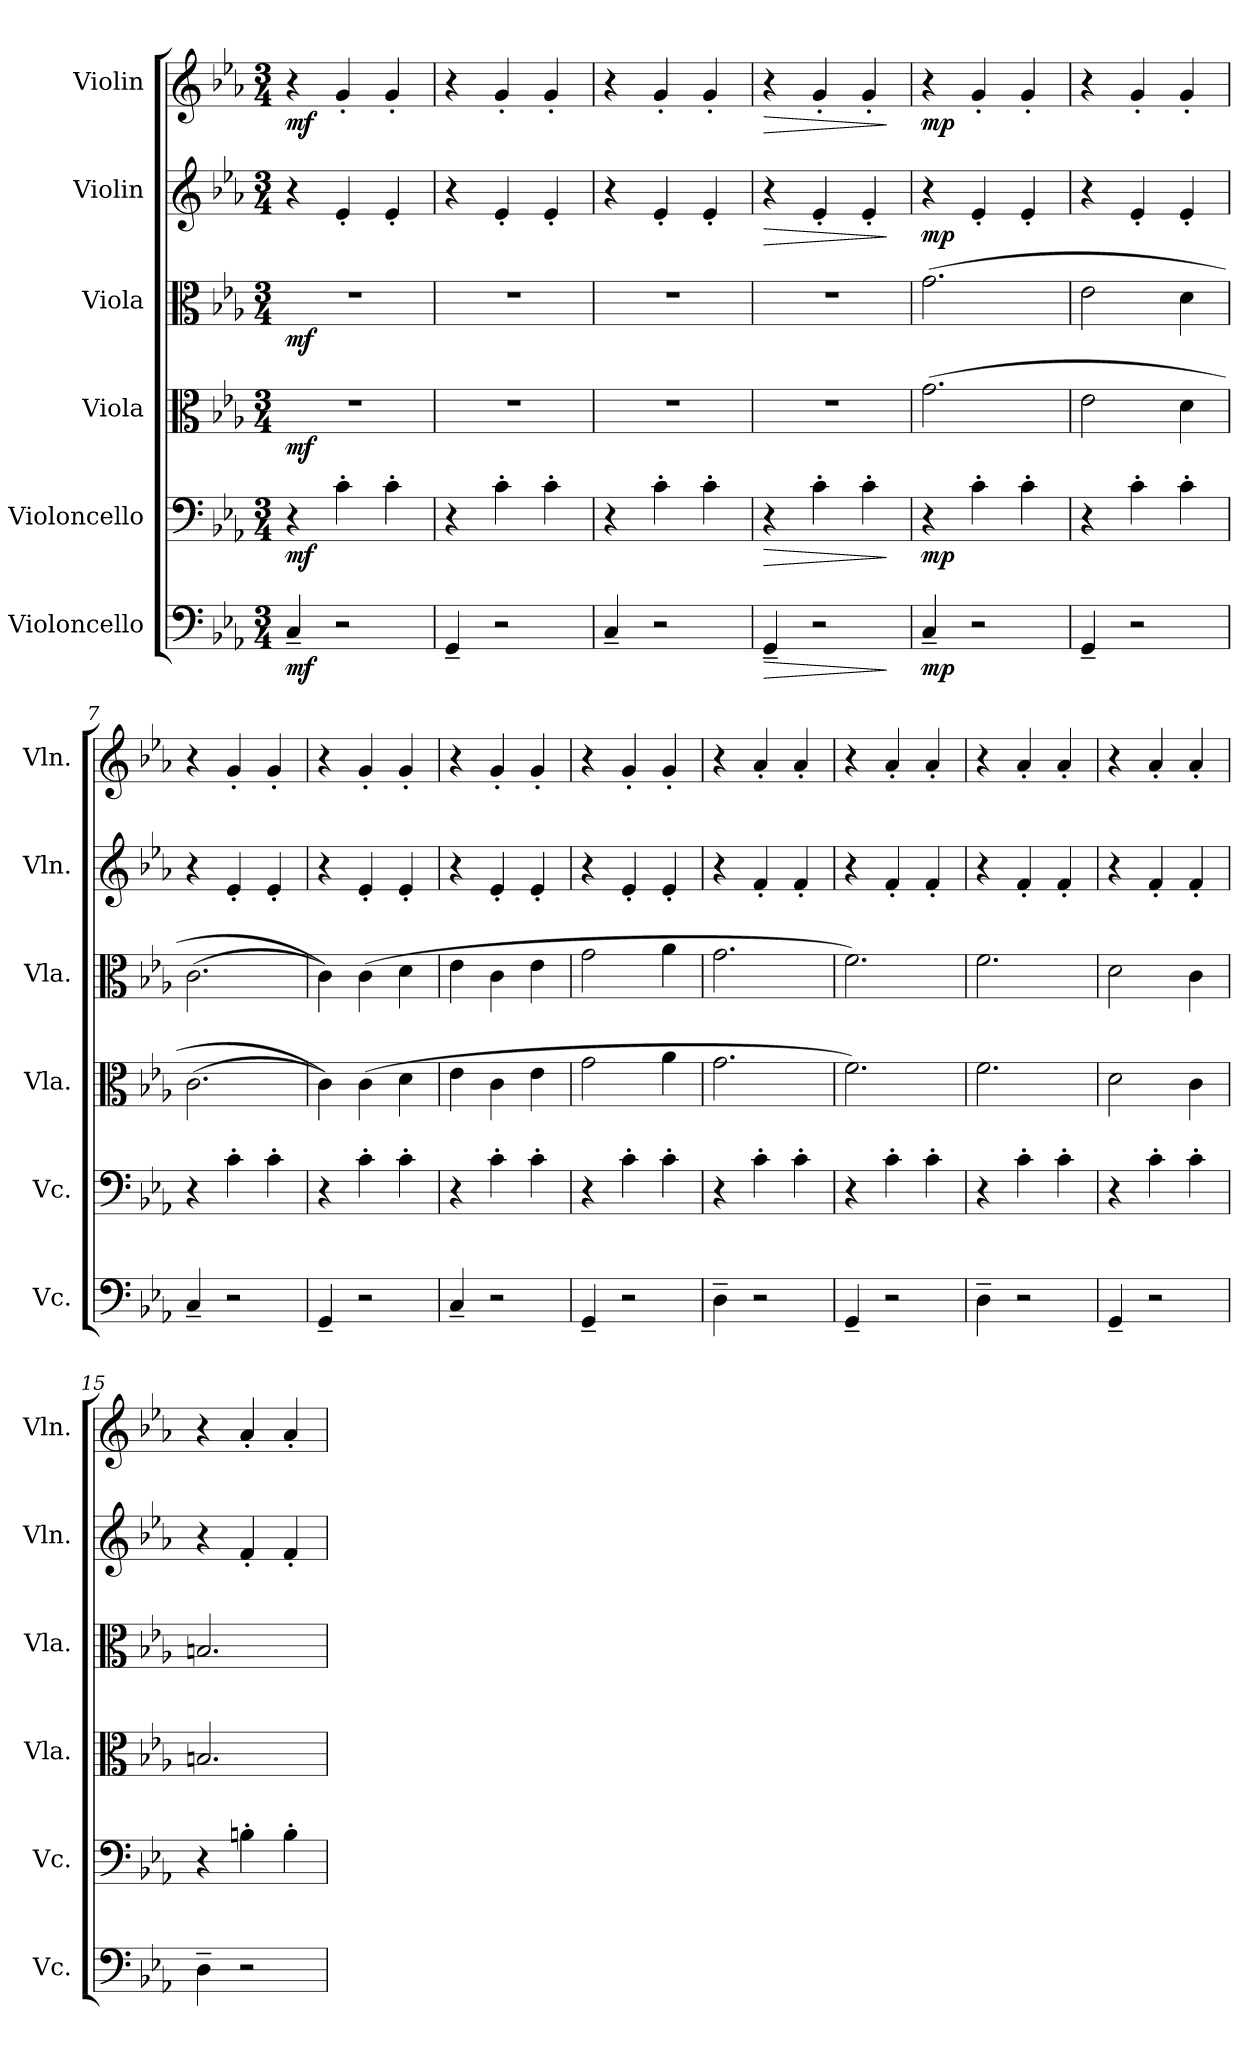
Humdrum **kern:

**kern	**dynam	**kern	**dynam	**kern	**dynam	**kern	**dynam	**kern	**dynam	**kern	**dynam
*part6	*part6	*part5	*part5	*part4	*part4	*part3	*part3	*part2	*part2	*part1	*part1
*staff6	*staff6	*staff5	*staff5	*staff4	*staff4	*staff3	*staff3	*staff2	*staff2	*staff1	*staff1
*I"Violoncello	*	*I"Violoncello	*	*I"Viola	*	*I"Viola	*	*I"Violin	*	*I"Violin	*
*I'Vc.	*	*I'Vc.	*	*I'Vla.	*	*I'Vla.	*	*I'Vln.	*	*I'Vln.	*
*clefF4	*	*clefF4	*	*clefC3	*	*clefC3	*	*clefG2	*	*clefG2	*
*k[b-e-a-]	*	*k[b-e-a-]	*	*k[b-e-a-]	*	*k[b-e-a-]	*	*k[b-e-a-]	*	*k[b-e-a-]	*
*M3/4	*	*M3/4	*	*M3/4	*	*M3/4	*	*M3/4	*	*M3/4	*
*MM180	*	*MM180	*	*MM180	*	*MM180	*	*MM180	*	*MM180	*
=1	=1	=1	=1	=1	=1	=1	=1	=1	=1	=1	=1
!	!LO:DY:b	!	!LO:DY:b	!	!LO:DY:b	!	!LO:DY:b	!	!LO:DY:b	!	!
!	!	!	!	!	!	!	!	!	!LO:DY:n=1:b	!	!LO:DY:b
4C~/	mf	4r	mf	2.r	mf	2.r	mf	4r	mf mf	4r	mf
2r	.	4c'\	.	.	.	.	.	4e-'/	.	4g'/	.
.	.	4c'\	.	.	.	.	.	4e-'/	.	4g'/	.
=2	=2	=2	=2	=2	=2	=2	=2	=2	=2	=2	=2
4GG~/	.	4r	.	2.r	.	2.r	.	4r	.	4r	.
2r	.	4c'\	.	.	.	.	.	4e-'/	.	4g'/	.
.	.	4c'\	.	.	.	.	.	4e-'/	.	4g'/	.
=3	=3	=3	=3	=3	=3	=3	=3	=3	=3	=3	=3
4C~/	.	4r	.	2.r	.	2.r	.	4r	.	4r	.
2r	.	4c'\	.	.	.	.	.	4e-'/	.	4g'/	.
.	.	4c'\	.	.	.	.	.	4e-'/	.	4g'/	.
=4	=4	=4	=4	=4	=4	=4	=4	=4	=4	=4	=4
!	!LO:HP:b	!	!LO:HP:b	!	!	!	!	!	!LO:HP:b	!	!LO:HP:b
4GG~/	>	4r	>	2.r	.	2.r	.	4r	>	4r	>
2r	.	4c'\	.	.	.	.	.	4e-'/	.	4g'/	.
.	.	4c'\	.	.	.	.	.	4e-'/	.	4g'/	.
.	]	.	]	.	.	.	.	.	]	.	]
=5	=5	=5	=5	=5	=5	=5	=5	=5	=5	=5	=5
!	!LO:DY:b	!	!LO:DY:b	!	!	!	!	!	!LO:DY:b	!	!LO:DY:b
4C~/	mp	4r	mp	(>2.g\	.	(>2.g\	.	4r	mp	4r	mp
2r	.	4c'\	.	.	.	.	.	4e-'/	.	4g'/	.
.	.	4c'\	.	.	.	.	.	4e-'/	.	4g'/	.
=6	=6	=6	=6	=6	=6	=6	=6	=6	=6	=6	=6
4GG~/	.	4r	.	2e-\	.	2e-\	.	4r	.	4r	.
2r	.	4c'\	.	.	.	.	.	4e-'/	.	4g'/	.
.	.	4c'\	.	4d\	.	4d\	.	4e-'/	.	4g'/	.
=7	=7	=7	=7	=7	=7	=7	=7	=7	=7	=7	=7
4C~/	.	4r	.	(>2.c\	.	(>2.c\	.	4r	.	4r	.
2r	.	4c'\	.	.	.	.	.	4e-'/	.	4g'/	.
.	.	4c'\	.	.	.	.	.	4e-'/	.	4g'/	.
=8	=8	=8	=8	=8	=8	=8	=8	=8	=8	=8	=8
4GG~/	.	4r	.	4c\))	.	4c\))	.	4r	.	4r	.
2r	.	4c'\	.	(>4c\	.	(>4c\	.	4e-'/	.	4g'/	.
.	.	4c'\	.	4d\	.	4d\	.	4e-'/	.	4g'/	.
=9	=9	=9	=9	=9	=9	=9	=9	=9	=9	=9	=9
4C~/	.	4r	.	4e-\	.	4e-\	.	4r	.	4r	.
2r	.	4c'\	.	4c\	.	4c\	.	4e-'/	.	4g'/	.
.	.	4c'\	.	4e-\	.	4e-\	.	4e-'/	.	4g'/	.
=10	=10	=10	=10	=10	=10	=10	=10	=10	=10	=10	=10
4GG~/	.	4r	.	2g\	.	2g\	.	4r	.	4r	.
2r	.	4c'\	.	.	.	.	.	4e-'/	.	4g'/	.
.	.	4c'\	.	4a-\	.	4a-\	.	4e-'/	.	4g'/	.
!!LO:LB:g=z
=11	=11	=11	=11	=11	=11	=11	=11	=11	=11	=11	=11
4D~\	.	4r	.	2.g\	.	2.g\	.	4r	.	4r	.
2r	.	4c'\	.	.	.	.	.	4f'/	.	4a-'/	.
.	.	4c'\	.	.	.	.	.	4f'/	.	4a-'/	.
=12	=12	=12	=12	=12	=12	=12	=12	=12	=12	=12	=12
4GG~/	.	4r	.	2.f\)	.	2.f\)	.	4r	.	4r	.
2r	.	4c'\	.	.	.	.	.	4f'/	.	4a-'/	.
.	.	4c'\	.	.	.	.	.	4f'/	.	4a-'/	.
=13	=13	=13	=13	=13	=13	=13	=13	=13	=13	=13	=13
4D~\	.	4r	.	2.f\	.	2.f\	.	4r	.	4r	.
2r	.	4c'\	.	.	.	.	.	4f'/	.	4a-'/	.
.	.	4c'\	.	.	.	.	.	4f'/	.	4a-'/	.
=14	=14	=14	=14	=14	=14	=14	=14	=14	=14	=14	=14
4GG~/	.	4r	.	2d\	.	2d\	.	4r	.	4r	.
2r	.	4c'\	.	.	.	.	.	4f'/	.	4a-'/	.
.	.	4c'\	.	4c\	.	4c\	.	4f'/	.	4a-'/	.
=15	=15	=15	=15	=15	=15	=15	=15	=15	=15	=15	=15
4D~\	.	4r	.	2.Bn/	.	2.Bn/	.	4r	.	4r	.
2r	.	4Bn'\	.	.	.	.	.	4f'/	.	4a-'/	.
.	.	4B'\	.	.	.	.	.	4f'/	.	4a-'/	.
=	=	=	=	=	=	=	=	=	=	=	=
*-	*-	*-	*-	*-	*-	*-	*-	*-	*-	*-	*-
